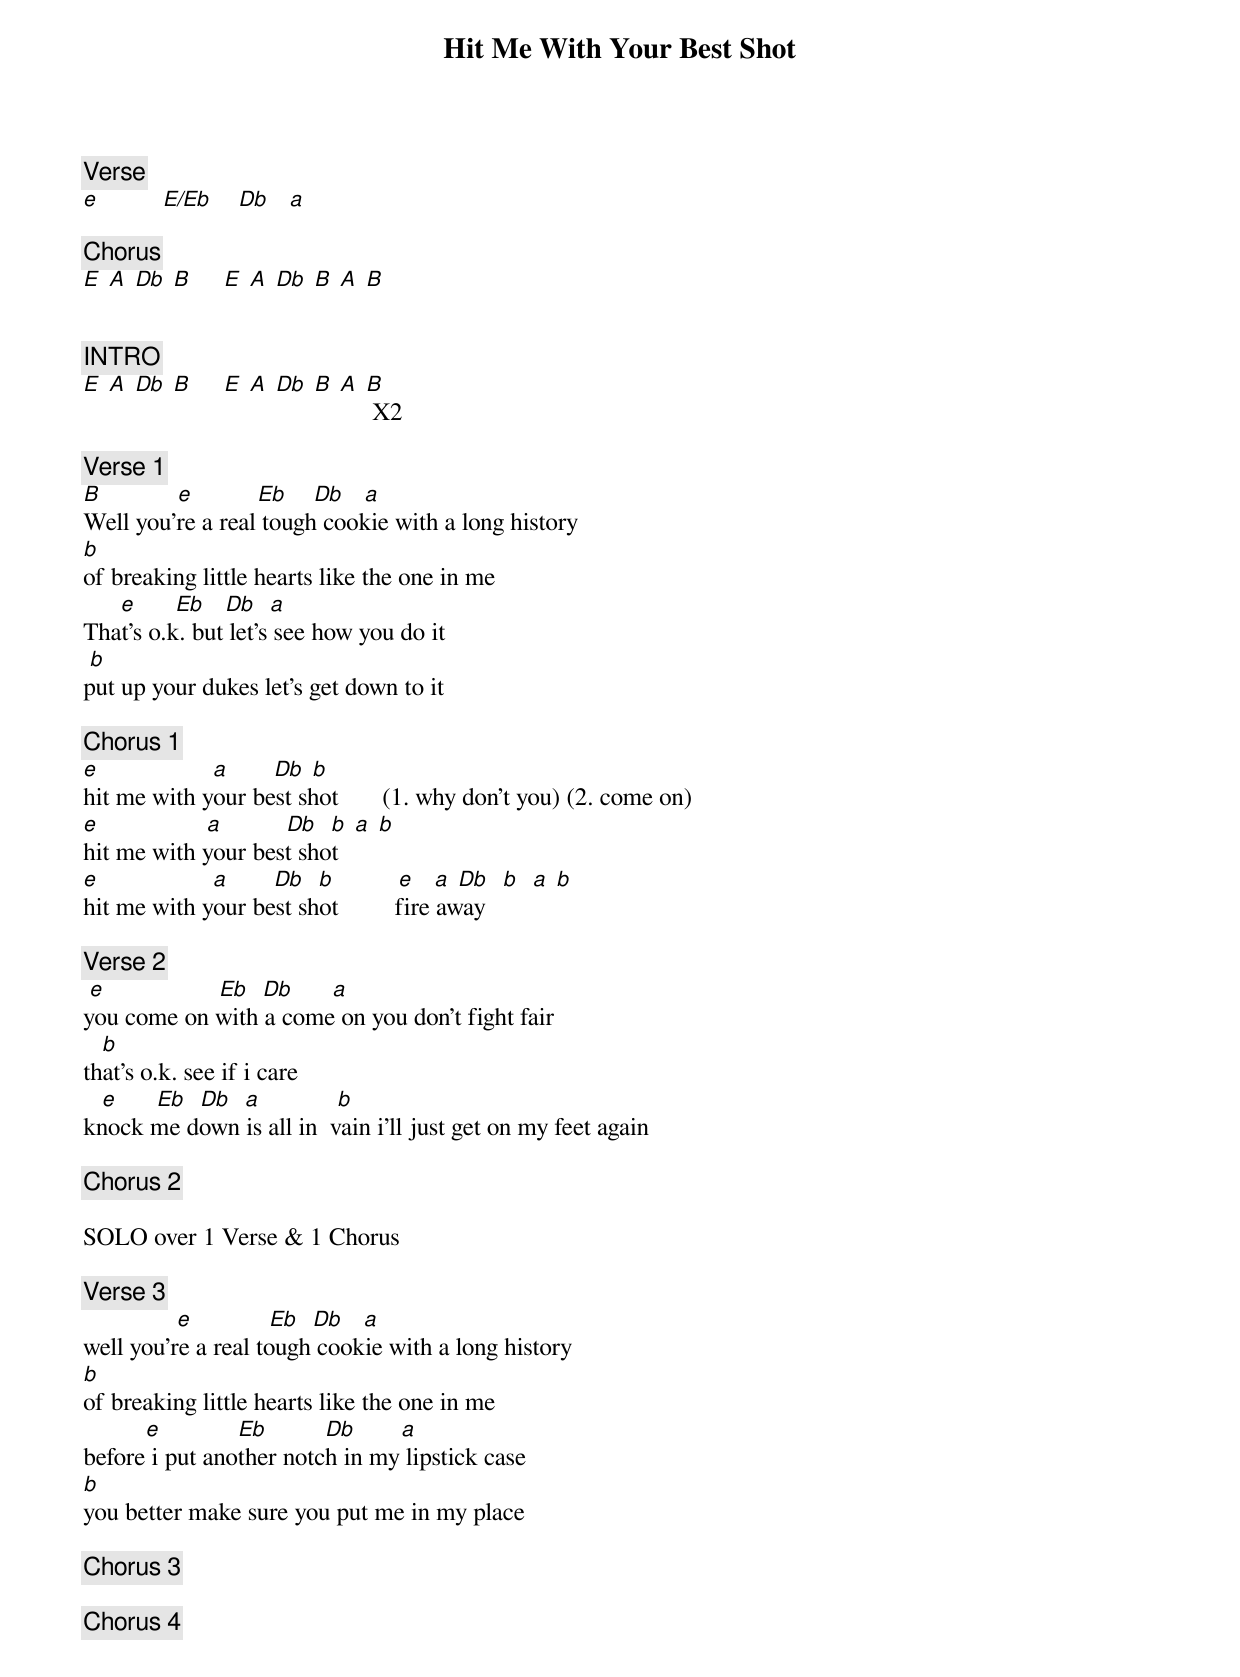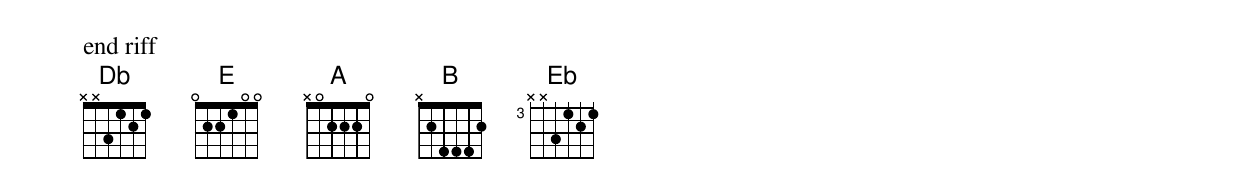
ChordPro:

{t: Hit Me With Your Best Shot}
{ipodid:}
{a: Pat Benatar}

{c: Verse}
[e]          [E/Eb]    [Db]   [a]

{c: Chorus}
[E] [A] [Db] [B]     [E] [A] [Db] [B] [A] [B]


{c: INTRO}
[E] [A] [Db] [B]     [E] [A] [Db] [B] [A] [B] X2

{c: Verse 1}
[B]            [e]          [Eb]    [Db]   [a]
Well you're a real tough cookie with a long history
[b]
of breaking little hearts like the one in me
      [e]      [Eb]   [Db]  [a]
That's o.k. but let's see how you do it
 [b]
put up your dukes let's get down to it

{c: Chorus 1}
[e]                  [a]       [Db] [b]
hit me with your best shot       (1. why don't you) (2. come on)
[e]                 [a]          [Db]  [b] [a] [b]
hit me with your best shot
[e]                  [a]       [Db]  [b]          [e]   [a] [Db]  [b]  [a] [b]
hit me with your best shot         fire away

{c: Verse 2}
 [e]                  [Eb]  [Db]      [a]
you come on with a come on you don't fight fair
   [b]
that's o.k. see if i care
   [e]      [Eb]  [Db]  [a]            [b]
knock me down is all in  vain i'll just get on my feet again

{c: Chorus 2}

SOLO over 1 Verse & 1 Chorus

{c: Verse 3}
               [e]            [Eb]  [Db]   [a]
well you're a real tough cookie with a long history
[b]
of breaking little hearts like the one in me
          [e]            [Eb]         [Db]       [a]
before i put another notch in my lipstick case
[b]
you better make sure you put me in my place

{c: Chorus 3}

{c: Chorus 4}

end riff
